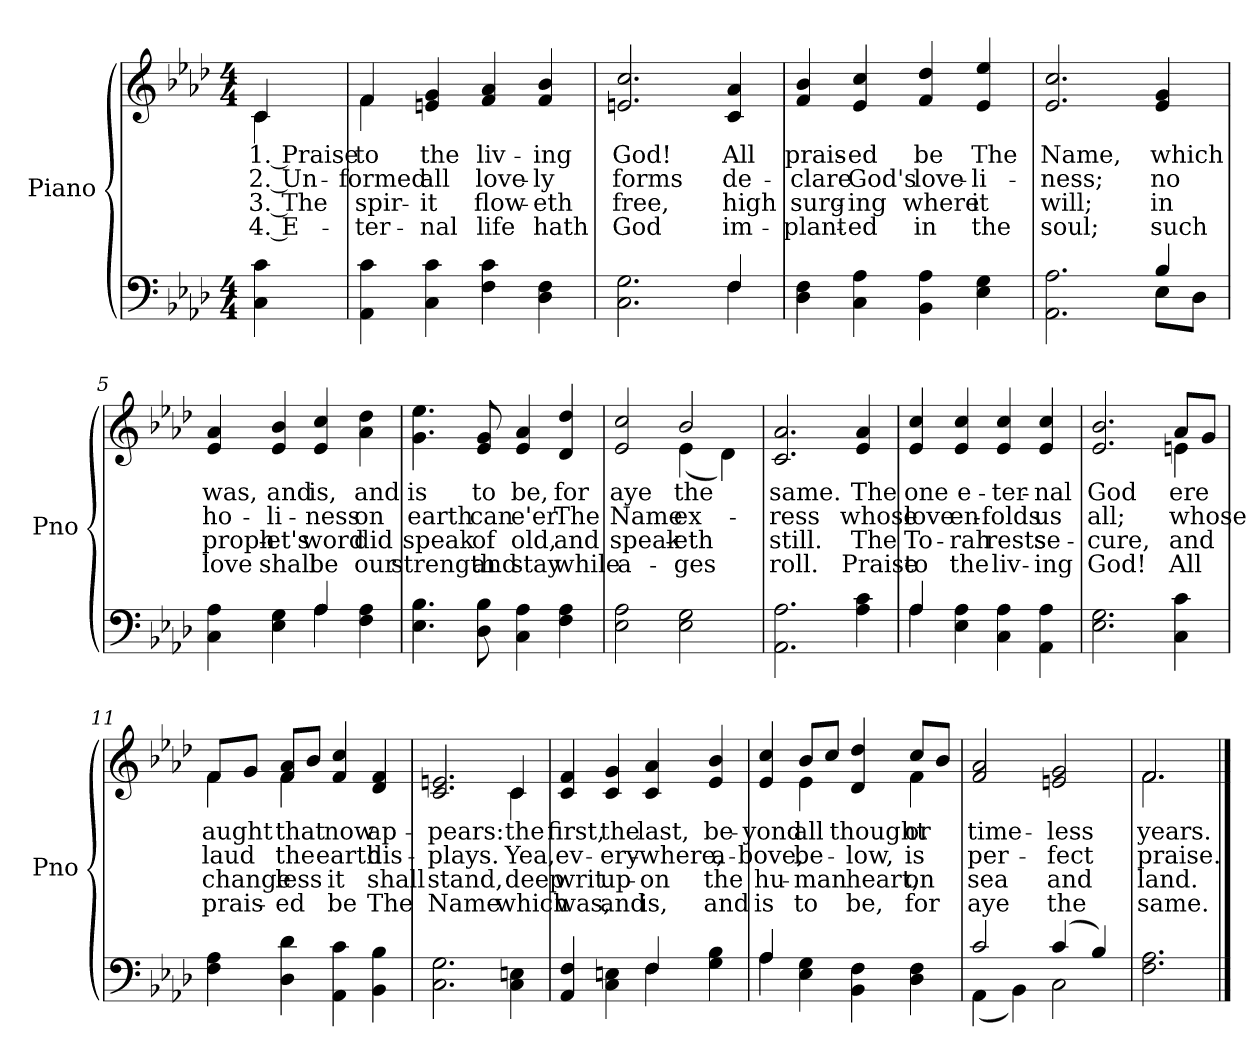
**kern	**kern	**text	**text	**text	**text
*part2	*part1	*part1	*part1	*part1	*part1
*staff2	*staff1	*staff1	*staff1	*staff1	*staff1
*I"Piano	*I"Piano	*	*	*	*
*I'Pno	*I'Pno	*	*	*	*
*clefF4	*clefG2	*	*	*	*
*k[b-e-a-d-]	*k[b-e-a-d-]	*	*	*	*
*M4/4	*M4/4	*	*	*	*
*MM138	*MM138	*	*	*	*
=	=	=	=	=	=
!	!	!LO:LY:b	!LO:LY:b	!LO:LY:b	!LO:LY:b
*	*^	*	*	*	*
4C\ 4c\	4c/	4c\	1. Praise	2. Un-	3. The	4. E-
=1	=1	=1	=1	=1	=1	=1
!	!	!	!LO:LY:b	!LO:LY:b	!LO:LY:b	!LO:LY:b
4AA-\ 4c\	4f/	4f\	to	-formed	spir-	-ter-
!	!	!	!LO:LY:b	!LO:LY:b	!LO:LY:b	!LO:LY:b
4C\ 4c\	4en/ 4g/	2.ryy	the	all	-it	-nal
!	!	!	!LO:LY:b	!LO:LY:b	!LO:LY:b	!LO:LY:b
4F\ 4c\	4f/ 4a-/	.	liv-	love-	flow-	life
!	!	!	!LO:LY:b	!LO:LY:b	!LO:LY:b	!LO:LY:b
4D-\ 4F\	4f/ 4b-/	.	-ing	-ly	-eth	hath
*	*v	*v	*	*	*	*
=2	=2	=2	=2	=2	=2
*^	*	*	*	*	*
!	!	!	!LO:LY:b	!LO:LY:b	!LO:LY:b	!LO:LY:b
2.C\ 2.G\	2.ryy	2.en/ 2.cc/	God!	forms	free,	God
!	!	!	!LO:LY:b	!LO:LY:b	!LO:LY:b	!LO:LY:b
4F\	4F/	4c/ 4a-/	All	de-	high	im-
=3	=3	=3	=3	=3	=3	=3
!	!	!	!LO:LY:b	!LO:LY:b	!LO:LY:b	!LO:LY:b
*v	*v	*	*	*	*	*
4D-\ 4F\	4f/ 4b-/	prais-	-clare	surg-	-plant-
!	!	!LO:LY:b	!LO:LY:b	!LO:LY:b	!LO:LY:b
4C\ 4A-\	4e-/ 4cc/	-ed	God's	-ing	-ed
!	!	!LO:LY:b	!LO:LY:b	!LO:LY:b	!LO:LY:b
4BB-\ 4A-\	4f/ 4dd-/	be	love-	where	in
!	!	!LO:LY:b	!LO:LY:b	!LO:LY:b	!LO:LY:b
4E-\ 4G\	4e-/ 4ee-/	The	-li-	it	the
!!LO:LB:g=z
=4	=4	=4	=4	=4	=4
*^	*	*	*	*	*
!	!	!	!LO:LY:b	!LO:LY:b	!LO:LY:b	!LO:LY:b
2.AA-\ 2.A-\	2.ryy	2.e-/ 2.cc/	Name,	-ness;	will;	soul;
!	!	!	!LO:LY:b	!LO:LY:b	!LO:LY:b	!LO:LY:b
8E-\L	4B-/	4e-/ 4g/	which	no	in	such
8D-\J	.	.	.	.	.	.
=5	=5	=5	=5	=5	=5	=5
!	!	!	!LO:LY:b	!LO:LY:b	!LO:LY:b	!LO:LY:b
4C\ 4A-\	2ryy	4e-/ 4a-/	was,	ho-	proph-	love
!	!	!	!LO:LY:b	!LO:LY:b	!LO:LY:b	!LO:LY:b
4E-\ 4G\	.	4e-/ 4b-/	and	-li-	-et's	shall
!	!	!	!LO:LY:b	!LO:LY:b	!LO:LY:b	!LO:LY:b
4A-\	4A-/	4e-/ 4cc/	is,	-ness	word	be
!	!	!	!LO:LY:b	!LO:LY:b	!LO:LY:b	!LO:LY:b
4F\ 4A-\	4ryy	4a-\ 4dd-\	and	on	did	our
=6	=6	=6	=6	=6	=6	=6
!	!	!	!LO:LY:b	!LO:LY:b	!LO:LY:b	!LO:LY:b
*v	*v	*	*	*	*	*
4.E-\ 4.B-\	4.g\ 4.ee-\	is	earth	speak	strength
!	!	!LO:LY:b	!LO:LY:b	!LO:LY:b	!LO:LY:b
8D-\ 8B-\	8e-/ 8g/	to	can	of	and
!	!	!LO:LY:b	!LO:LY:b	!LO:LY:b	!LO:LY:b
4C\ 4A-\	4e-/ 4a-/	be,	e'er	old,	stay
!	!	!LO:LY:b	!LO:LY:b	!LO:LY:b	!LO:LY:b
4F\ 4A-\	4d-/ 4dd-/	for	The	and	while
!!LO:LB:g=z
=7	=7	=7	=7	=7	=7
!	!	!LO:LY:b	!LO:LY:b	!LO:LY:b	!LO:LY:b
*	*^	*	*	*	*
2E-\ 2A-\	2e-/ 2cc/	2ryy	aye	Name	speak-	a-
!	!	!	!LO:LY:b	!LO:LY:b	!LO:LY:b	!LO:LY:b
2E-\ 2G\	2b-/	(<4e-\	the	ex-	-eth	-ges
.	.	4d-\)	.	.	.	.
=8	=8	=8	=8	=8	=8	=8
!	!	!	!LO:LY:b	!LO:LY:b	!LO:LY:b	!LO:LY:b
*	*v	*v	*	*	*	*
2.AA-\ 2.A-\	2.c/ 2.a-/	same.	-ress	still.	roll.
!	!	!LO:LY:b	!LO:LY:b	!LO:LY:b	!LO:LY:b
4A-\ 4c\	4e-/ 4a-/	The	whose	The	Praise
=9	=9	=9	=9	=9	=9
*^	*	*	*	*	*
!	!	!	!LO:LY:b	!LO:LY:b	!LO:LY:b	!LO:LY:b
4A-/	4A-\	4e-/ 4cc/	one	love	To-	to
!	!	!	!LO:LY:b	!LO:LY:b	!LO:LY:b	!LO:LY:b
4E-\ 4A-\	2.ryy	4e-/ 4cc/	e-	en-	-rah	the
!	!	!	!LO:LY:b	!LO:LY:b	!LO:LY:b	!LO:LY:b
4C\ 4A-\	.	4e-/ 4cc/	-ter-	-folds	rests	liv-
!	!	!	!LO:LY:b	!LO:LY:b	!LO:LY:b	!LO:LY:b
4AA-\ 4A-\	.	4e-/ 4cc/	-nal	us	se-	-ing
*v	*v	*	*	*	*	*
!!LO:PB:g=z
=10	=10	=10	=10	=10	=10
!	!	!LO:LY:b	!LO:LY:b	!LO:LY:b	!LO:LY:b
*	*^	*	*	*	*
2.E-\ 2.G\	2.e-/ 2.b-/	2.ryy	God	all;	-cure,	God!
!	!	!	!LO:LY:b	!LO:LY:b	!LO:LY:b	!LO:LY:b
4C\ 4c\	8a-/L	4en\	ere	whose	and	All
.	8g/J	.	.	.	.	.
=11	=11	=11	=11	=11	=11	=11
!	!	!	!LO:LY:b	!LO:LY:b	!LO:LY:b	!LO:LY:b
4F\ 4A-\	8f/L	4f\	aught	laud	change-	prais-
.	8g/J	.	.	.	.	.
!	!	!	!LO:LY:b	!LO:LY:b	!LO:LY:b	!LO:LY:b
4D-\ 4d-\	8f/ 8a-/L	4f\	that	the	-less	-ed
.	8b-/J	.	.	.	.	.
!	!	!	!LO:LY:b	!LO:LY:b	!LO:LY:b	!LO:LY:b
4AA-\ 4c\	4f/ 4cc/	2ryy	now	earth	it	be
!	!	!	!LO:LY:b	!LO:LY:b	!LO:LY:b	!LO:LY:b
4BB-\ 4B-\	4d-/ 4f/	.	ap-	dis-	shall	The
=12	=12	=12	=12	=12	=12	=12
!	!	!	!LO:LY:b	!LO:LY:b	!LO:LY:b	!LO:LY:b
2.C\ 2.G\	2.c/ 2.en/	2.ryy	-pears:	-plays.	stand,	Name
!	!	!	!LO:LY:b	!LO:LY:b	!LO:LY:b	!LO:LY:b
4C\ 4En\	4c/	4c\	the	Yea,	deep	which
!!LO:LB:g=z
=13	=13	=13	=13	=13	=13	=13
*^	*	*	*	*	*	*
!	!	!	!	!LO:LY:b	!LO:LY:b	!LO:LY:b	!LO:LY:b
*	*	*v	*v	*	*	*	*
4AA-/ 4F/	2ryy	4c/ 4f/	first,	ev-	writ	was,
!	!	!	!LO:LY:b	!LO:LY:b	!LO:LY:b	!LO:LY:b
4C\ 4En\	.	4c/ 4g/	the	-ery-	up-	and
!	!	!	!LO:LY:b	!LO:LY:b	!LO:LY:b	!LO:LY:b
4F\	4F/	4c/ 4a-/	last,	-where,	-on	is,
!	!	!	!LO:LY:b	!LO:LY:b	!LO:LY:b	!LO:LY:b
4G\ 4B-\	4ryy	4e-/ 4b-/	be-	a-	the	and
=14	=14	=14	=14	=14	=14	=14
!	!	!	!LO:LY:b	!LO:LY:b	!LO:LY:b	!LO:LY:b
*	*	*^	*	*	*	*
4A-/	4A-\	4e-/ 4cc/	4ryy	-yond	-bove,	hu-	is
!	!	!	!	!LO:LY:b	!LO:LY:b	!LO:LY:b	!LO:LY:b
4E-\ 4G\	2.ryy	8b-/L	4e-\	all	be-	-man	to
.	.	8cc/J	.	.	.	.	.
!	!	!	!	!LO:LY:b	!LO:LY:b	!LO:LY:b	!LO:LY:b
4BB-\ 4F\	.	4d-/ 4dd-/	4ryy	thought	-low,	heart,	be,
!	!	!	!	!LO:LY:b	!LO:LY:b	!LO:LY:b	!LO:LY:b
4D-\ 4F\	.	8cc/L	4f\	or	is	on	for
.	.	8b-/J	.	.	.	.	.
*	*	*v	*v	*	*	*	*
=15	=15	=15	=15	=15	=15	=15
!	!	!	!LO:LY:b	!LO:LY:b	!LO:LY:b	!LO:LY:b
2c/	(<4AA-\	2f/ 2a-/	time-	per-	sea	aye
.	4BB-\)	.	.	.	.	.
!	!	!	!LO:LY:b	!LO:LY:b	!LO:LY:b	!LO:LY:b
(>4c/	2C\	2en/ 2g/	-less	-fect	and	the
4B-/)	.	.	.	.	.	.
*v	*v	*	*	*	*	*
=16	=16	=16	=16	=16	=16
!	!	!LO:LY:b	!LO:LY:b	!LO:LY:b	!LO:LY:b
*	*^	*	*	*	*
2.F\ 2.A-\	2.f/	2.f\	years.	praise.	land.	same.
*	*v	*v	*	*	*	*
==	==	==	==	==	==
*-	*-	*-	*-	*-	*-
